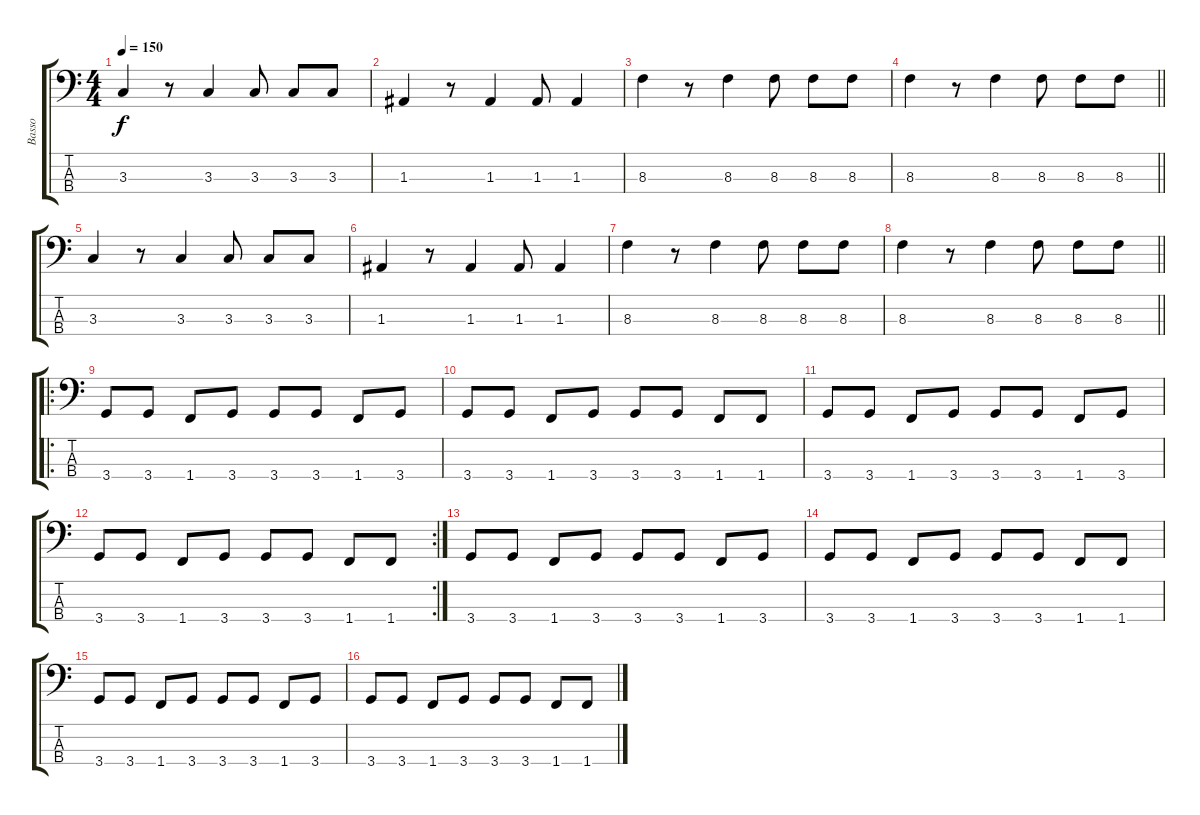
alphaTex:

\track ("Basso" "Basso") {instrument electricbassfinger}
\staff {score tabs}
\tuning (G2 D2 A1 E1) {hide}
\ts (4 4)
\tempo 150
\clef f4
\ks c
3.3.4{dy f} r.8 3.3.4 3.3.8 3.3.8 3.3.8 |
1.3.4 r.8 1.3.4 1.3.8 1.3.4 |
8.3.4 r.8 8.3.4 8.3.8 8.3.8 8.3.8 |
\barLineRight lightlight
8.3.4 r.8 8.3.4 8.3.8 8.3.8 8.3.8 |
3.3.4 r.8 3.3.4 3.3.8 3.3.8 3.3.8 |
1.3.4 r.8 1.3.4 1.3.8 1.3.4 |
8.3.4 r.8 8.3.4 8.3.8 8.3.8 8.3.8 |
\barLineRight lightlight
8.3.4 r.8 8.3.4 8.3.8 8.3.8 8.3.8 |
\ro
3.4.8 3.4.8 1.4.8 3.4.8 3.4.8 3.4.8 1.4.8 3.4.8 |
3.4.8 3.4.8 1.4.8 3.4.8 3.4.8 3.4.8 1.4.8 1.4.8 |
3.4.8 3.4.8 1.4.8 3.4.8 3.4.8 3.4.8 1.4.8 3.4.8 |
\rc 2
3.4.8 3.4.8 1.4.8 3.4.8 3.4.8 3.4.8 1.4.8 1.4.8 |
3.4.8 3.4.8 1.4.8 3.4.8 3.4.8 3.4.8 1.4.8 3.4.8 |
3.4.8 3.4.8 1.4.8 3.4.8 3.4.8 3.4.8 1.4.8 1.4.8 |
3.4.8 3.4.8 1.4.8 3.4.8 3.4.8 3.4.8 1.4.8 3.4.8 |
3.4.8 3.4.8 1.4.8 3.4.8 3.4.8 3.4.8 1.4.8 1.4.8
